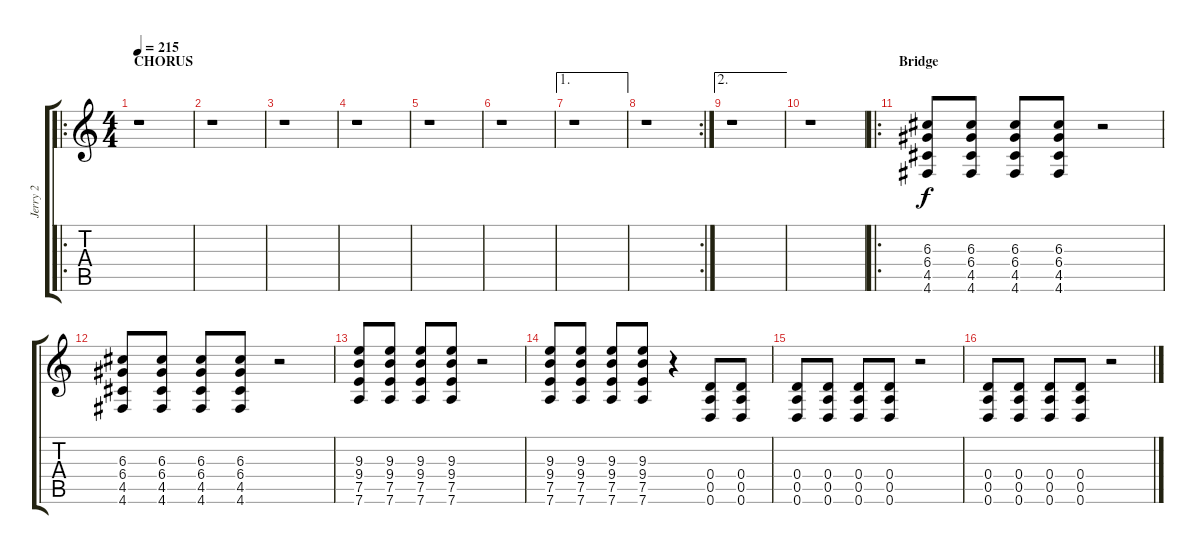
\track ("Jerry 2" "Jerry 2") {instrument overdrivenguitar}
\staff {score tabs}
\tuning (E4 B3 G3 D3 A2 D2) {hide}
\ro
\ts (4 4)
\section ("" "CHORUS")
\tempo 215
\clef g2
\ks c
r.1{dy f} |
r.1 |
r.1 |
r.1 |
r.1 |
r.1 |
\ae 1
r.1 |
\rc 2
r.1 |
\ae 2
r.1 |
r.1 |
\ro
\section ("" "Bridge")
(6.3 6.4 4.5 4.6).8 (6.3 6.4 4.5 4.6).8 (6.3 6.4 4.5 4.6).8 (6.3 6.4 4.5 4.6).8 r.2 |
(6.3 6.4 4.5 4.6).8 (6.3 6.4 4.5 4.6).8 (6.3 6.4 4.5 4.6).8 (6.3 6.4 4.5 4.6).8 r.2 |
(9.3 9.4 7.5 7.6).8 (9.3 9.4 7.5 7.6).8 (9.3 9.4 7.5 7.6).8 (9.3 9.4 7.5 7.6).8 r.2 |
(9.3 9.4 7.5 7.6).8 (9.3 9.4 7.5 7.6).8 (9.3 9.4 7.5 7.6).8 (9.3 9.4 7.5 7.6).8 r.4 (0.4 0.5 0.6).8 (0.4 0.5 0.6).8 |
(0.4 0.5 0.6).8 (0.4 0.5 0.6).8 (0.4 0.5 0.6).8 (0.4 0.5 0.6).8 r.2 |
(0.4 0.5 0.6).8 (0.4 0.5 0.6).8 (0.4 0.5 0.6).8 (0.4 0.5 0.6).8 r.2
